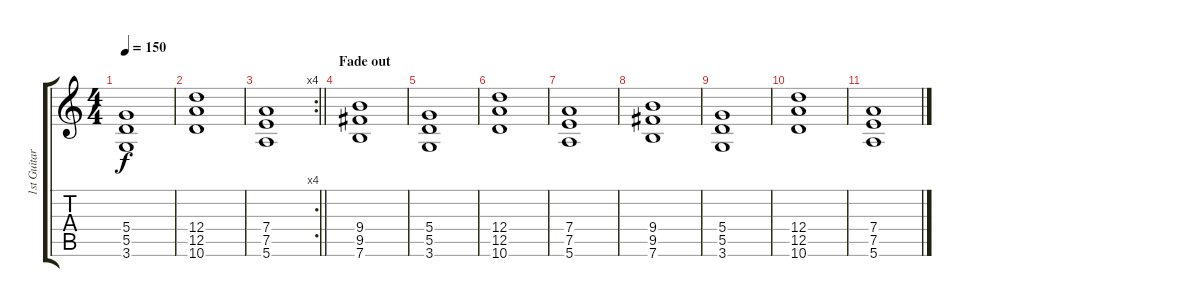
\track ("1st Guitar" "1st Guitar") {instrument distortionguitar}
\staff {score tabs}
\tuning (E4 B3 G3 D3 A2 E2) {hide}
\ts (4 4)
\tempo 150
\clef g2
\ks c
(5.4 5.5 3.6).1{dy f} |
(12.4 12.5 10.6).1 |
\rc 4
\barLineRight lightlight
(7.4 7.5 5.6).1 |
\section ("" "Fade out")
(9.4 9.5 7.6).1 |
(5.4 5.5 3.6).1 |
(12.4 12.5 10.6).1 |
(7.4 7.5 5.6).1 |
(9.4 9.5 7.6).1 |
(5.4 5.5 3.6).1 |
(12.4 12.5 10.6).1 |
(7.4 7.5 5.6).1
